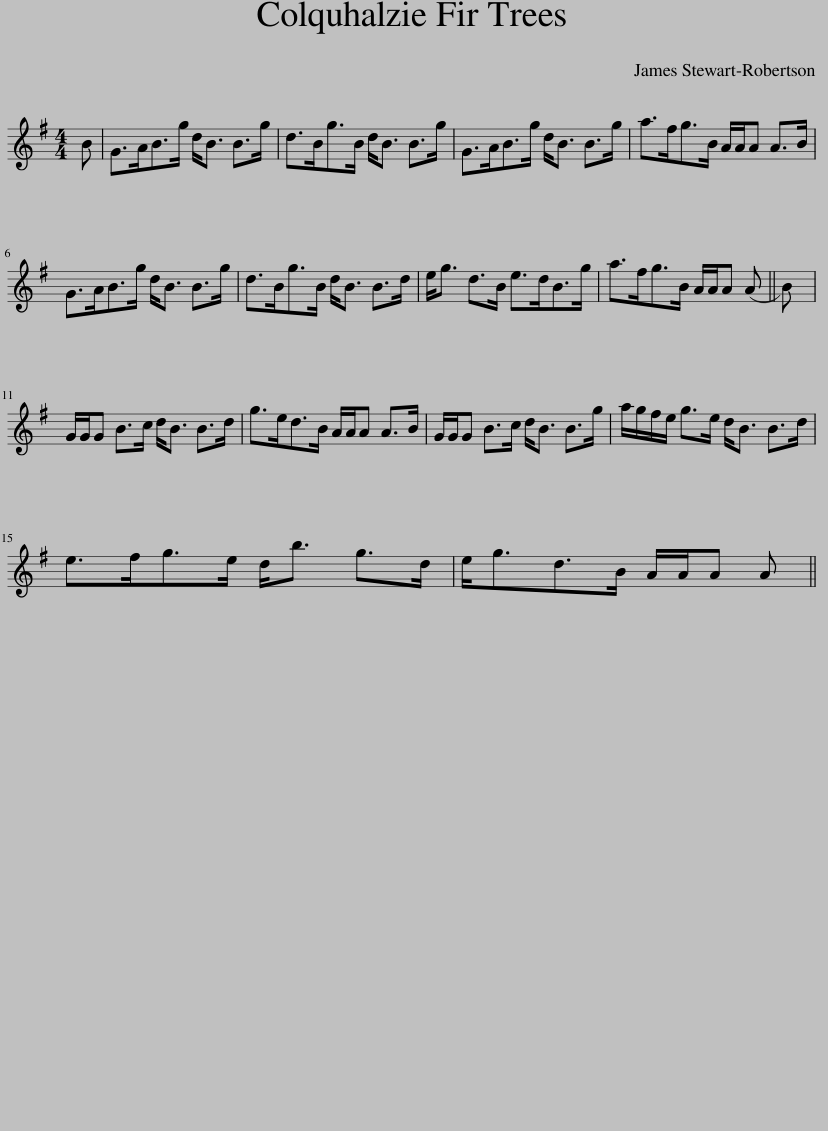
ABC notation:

X:1
L:1/8
M:4/4
I:linebreak $
K:G
V:1 treble
V:1
 B | G>AB>g d<B B>g | d>Bg>B d<B B>g | G>AB>g d<B B>g | a>fg>B A/A/A A>B |$ %5
 G>AB>g d<B B>g | d>Bg>B d<B B>d | e<g d>B e>dB>g | a>fg>B A/A/A (A || B) |$ %10
 G/G/G B>c d<B B>d | g>ed>B A/A/A A>B | G/G/G B>c d<B B>g | a/g/f/e/ g>e d<B B>d |$ e>fg>e d<b g>d | %15
 e<gd>B A/A/A A || %16
